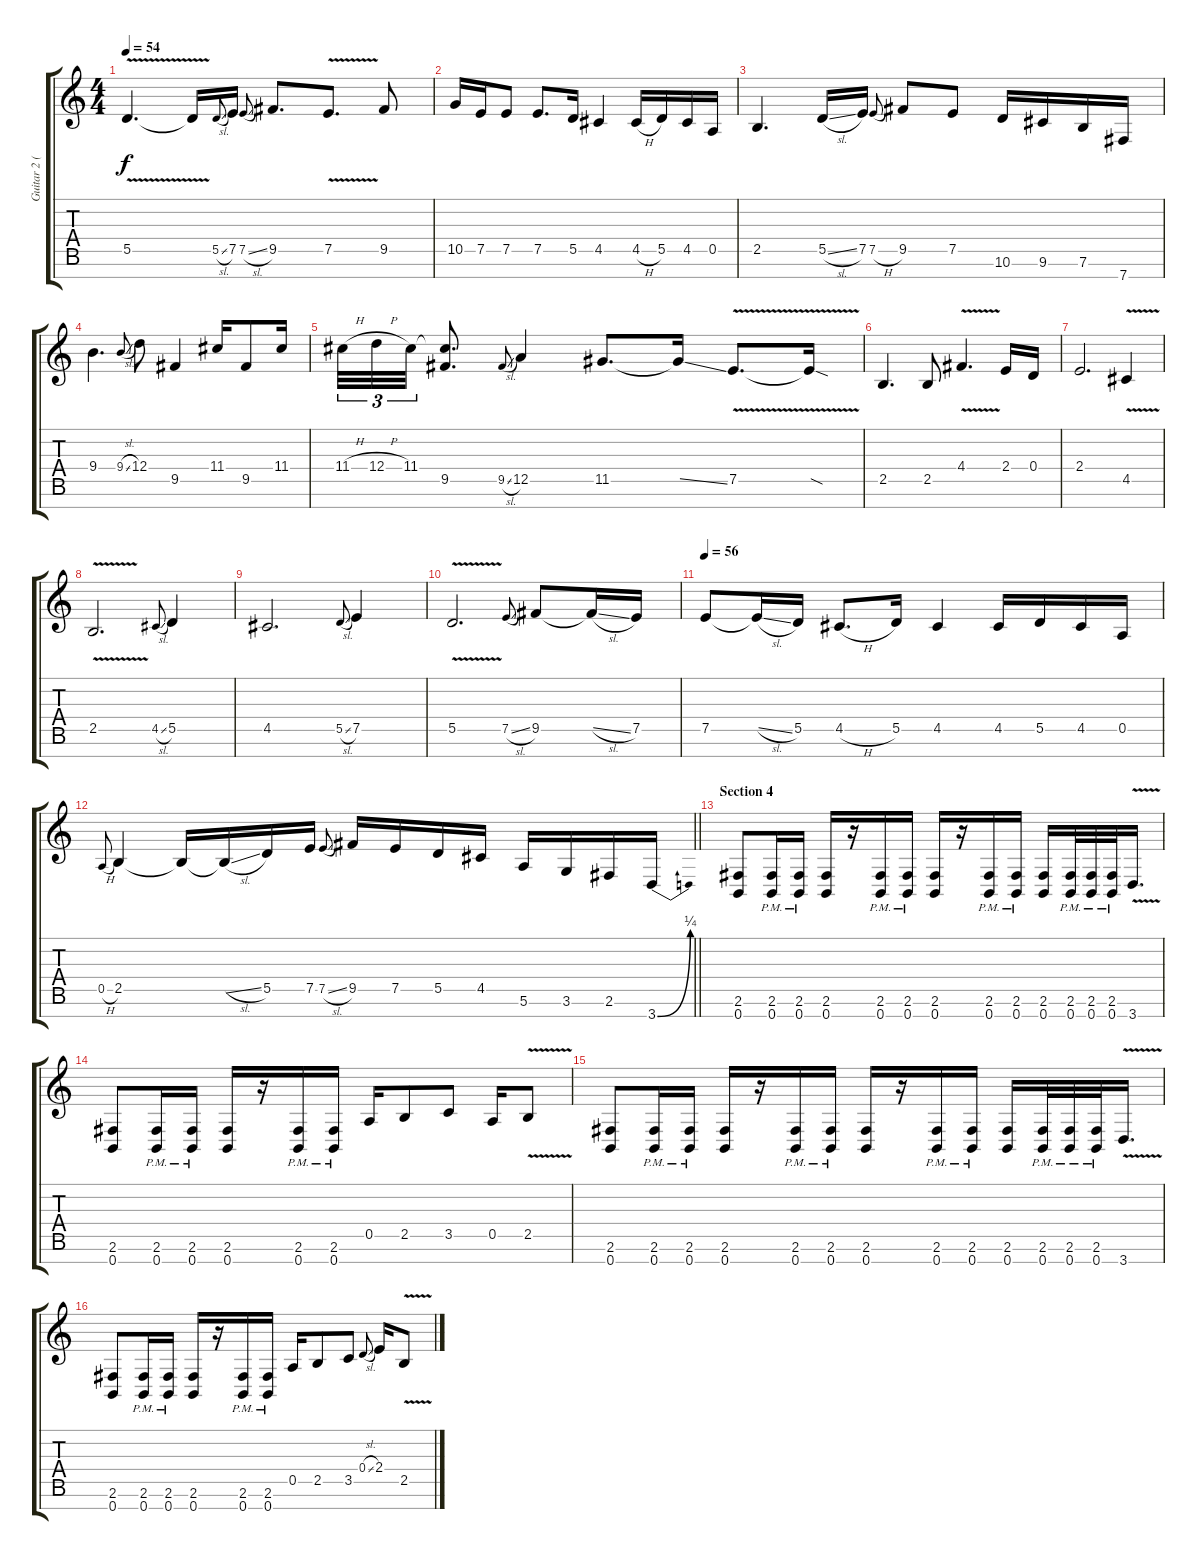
\track ("Guitar 2 (Distortion)" "Guitar 2 (") {instrument distortionguitar}
\staff {score tabs}
\tuning (E4 B3 G3 D3 A2 E2 B1) {hide}
\ts (4 4)
\tempo 54
\clef g2
\ks c
5.5{v}.4{d dy f} 5.5{t}.16 5.5{sl}.8{gr onbeat} 7.5.16 7.5{sl}.8{gr onbeat} 9.5.8{d} 7.5{v}.8{d} 9.5.8 |
10.5.16 7.5.16 7.5.8 7.5.8{d} 5.5.16 4.5.4 4.5{h}.16 5.5.16 4.5.16 0.5.16 |
2.5.4{d} 5.5{sl}.16 7.5.16 7.5{h}.8{gr onbeat} 9.5.8 7.5.8 10.6.16 9.6.16 7.6.16 7.7.16 |
9.4.4{d} 9.4{sl}.8{gr onbeat} 12.4.8 9.5.4 11.4.16 9.5.8 11.4.16 |
11.4{h}.32{tu (3 2)} 12.4{h}.32{tu (3 2)} 11.4.32{tu (3 2)} (11.4{t} 9.5).8{d} 9.5{sl}.8{gr onbeat} 12.5.4 11.5.8{d} 11.5{ss t}.16 7.5{v}.8{d} 7.5{sod t}.16 |
2.5.4{d} 2.5.8 4.4{v}.4{d} 2.4.16 0.4.16 |
2.4.2{d} 4.5{v}.4 |
2.5{v}.2{d} 4.5{sl}.8{gr onbeat} 5.5.4 |
4.5.2{d} 5.5{sl}.8{gr onbeat} 7.5.4 |
5.5{v}.2{d} 7.5{sl}.8{gr onbeat} 9.5.8 9.5{sl t}.16 7.5.16 |
\tempo 56
7.5.8 7.5{sl t}.16 5.5.16 4.5{h}.8{d} 5.5.16 4.5.4 4.5.16 5.5.16 4.5.16 0.5.16 |
\barLineRight lightlight
0.5{h}.8{gr onbeat} 2.5.4 2.5{t}.16 2.5{sl t}.16 5.5.16 7.5.16 7.5{sl}.8{gr onbeat} 9.5.16 7.5.16 5.5.16 4.5.16 5.6.16 3.6.16 2.6.16 3.7{be (bend 0 0 60 1)}.16 |
\section ("" "Section 4")
(2.6 0.7).8 (2.6{pm} 0.7{pm}).16 (2.6{pm} 0.7{pm}).16 (2.6 0.7).16 r.16 (2.6{pm} 0.7{pm}).16 (2.6{pm} 0.7{pm}).16 (2.6 0.7).16 r.16 (2.6{pm} 0.7{pm}).16 (2.6{pm} 0.7{pm}).16 (2.6 0.7).16 (2.6{pm} 0.7{pm}).32 (2.6{pm} 0.7{pm}).32 (2.6{pm} 0.7{pm}).32 3.7{v}.16{d} |
(2.6 0.7).8 (2.6{pm} 0.7{pm}).16 (2.6{pm} 0.7{pm}).16 (2.6 0.7).16 r.16 (2.6{pm} 0.7{pm}).16 (2.6{pm} 0.7{pm}).16 0.5.16 2.5.8 3.5.8 0.5.16 2.5{v}.8 |
(2.6 0.7).8 (2.6{pm} 0.7{pm}).16 (2.6{pm} 0.7{pm}).16 (2.6 0.7).16 r.16 (2.6{pm} 0.7{pm}).16 (2.6{pm} 0.7{pm}).16 (2.6 0.7).16 r.16 (2.6{pm} 0.7{pm}).16 (2.6{pm} 0.7{pm}).16 (2.6 0.7).16 (2.6{pm} 0.7{pm}).32 (2.6{pm} 0.7{pm}).32 (2.6{pm} 0.7{pm}).32 3.7{v}.16{d} |
(2.6 0.7).8 (2.6{pm} 0.7{pm}).16 (2.6{pm} 0.7{pm}).16 (2.6 0.7).16 r.16 (2.6{pm} 0.7{pm}).16 (2.6{pm} 0.7{pm}).16 0.5.16 2.5.8 3.5.8 0.4{sl}.8{gr onbeat} 2.4.16 2.5{v}.8
